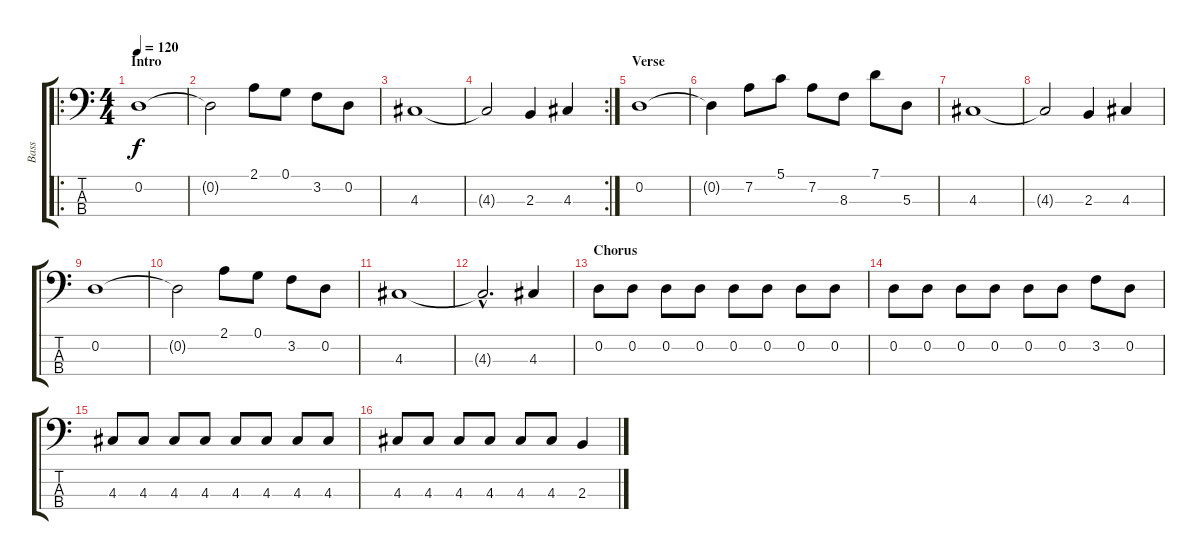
\track ("Bass" "Bass") {instrument electricbassfinger}
\staff {score tabs}
\tuning (G2 D2 A1 E1) {hide}
\ro
\ts (4 4)
\section ("" "Intro")
\tempo 120
\clef f4
\ks c
0.2.1{dy f instrument electricbassfinger} |
0.2{t}.2 2.1.8 0.1.8 3.2.8 0.2.8 |
4.3.1 |
\rc 2
4.3{t}.2 2.3.4 4.3.4 |
\section ("" "Verse")
0.2.1 |
0.2{t}.4 7.2.8 5.1.8 7.2.8 8.3.8 7.1.8 5.3.8 |
4.3.1 |
4.3{t}.2 2.3.4 4.3.4 |
0.2.1 |
0.2{t}.2 2.1.8 0.1.8 3.2.8 0.2.8 |
4.3.1 |
4.3{hac t}.2{d} 4.3.4 |
\section ("" "Chorus")
0.2.8 0.2.8 0.2.8 0.2.8 0.2.8 0.2.8 0.2.8 0.2.8 |
0.2.8 0.2.8 0.2.8 0.2.8 0.2.8 0.2.8 3.2.8 0.2.8 |
4.3.8 4.3.8 4.3.8 4.3.8 4.3.8 4.3.8 4.3.8 4.3.8 |
4.3.8 4.3.8 4.3.8 4.3.8 4.3.8 4.3.8 2.3.4
